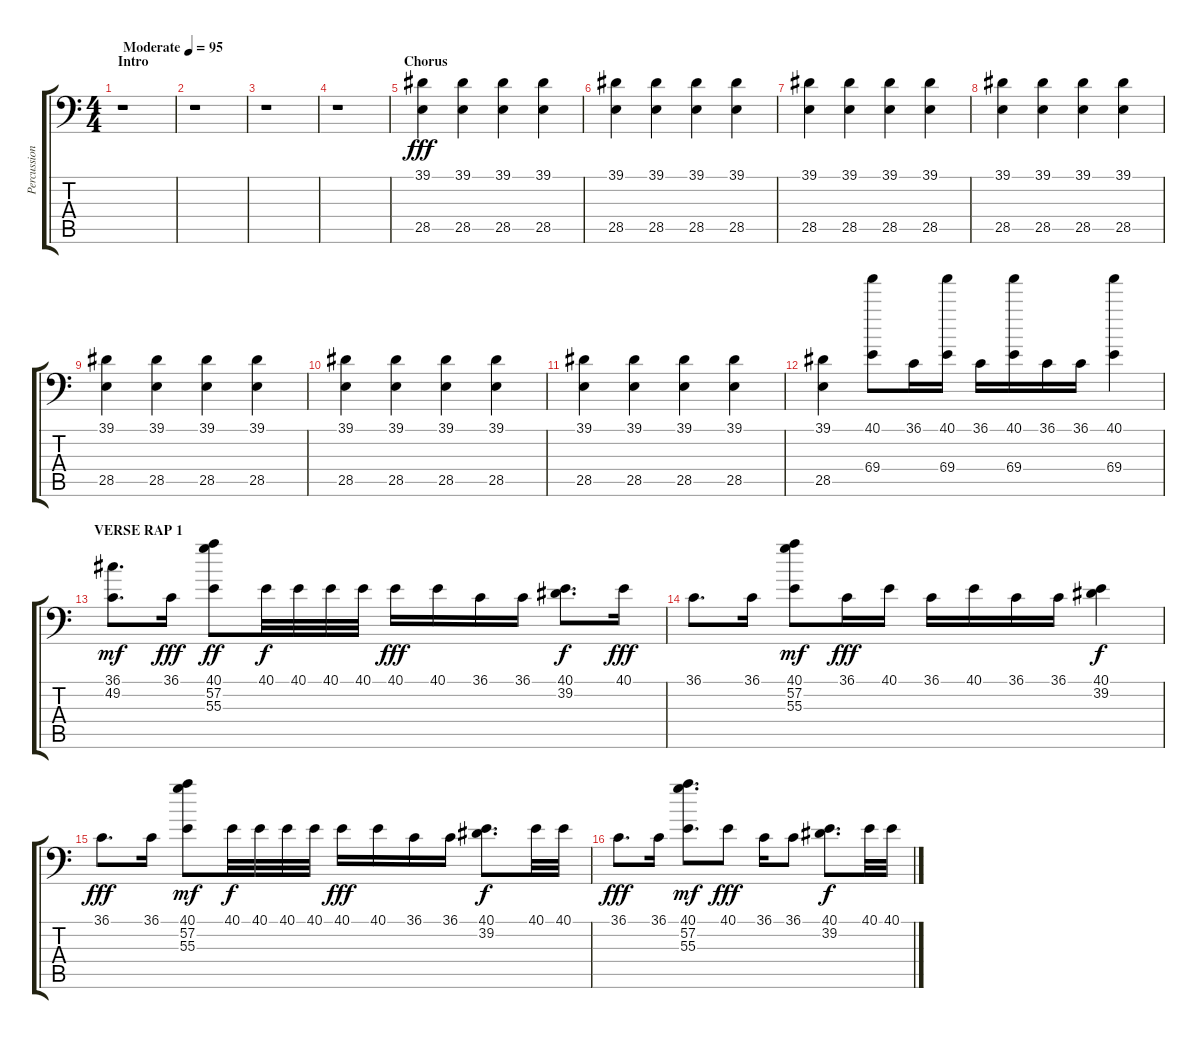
\track ("Percussion" "Percussion") {instrument acousticgrandpiano}
\staff {score tabs}
\tuning (C-1 C-1 C-1 C-1 C-1 C-1) {hide}
\ts (4 4)
\section ("" "Intro")
\tempo (95 "Moderate")
\clef f4
\ks c
r.1{dy fff instrument acousticgrandpiano} |
r.1 |
r.1 |
r.1 |
\section ("" "Chorus")
(39.1 28.5).4 (39.1 28.5).4 (39.1 28.5).4 (39.1 28.5).4 |
(39.1 28.5).4 (39.1 28.5).4 (39.1 28.5).4 (39.1 28.5).4 |
(39.1 28.5).4 (39.1 28.5).4 (39.1 28.5).4 (39.1 28.5).4 |
(39.1 28.5).4 (39.1 28.5).4 (39.1 28.5).4 (39.1 28.5).4 |
(39.1 28.5).4 (39.1 28.5).4 (39.1 28.5).4 (39.1 28.5).4 |
(39.1 28.5).4 (39.1 28.5).4 (39.1 28.5).4 (39.1 28.5).4 |
(39.1 28.5).4 (39.1 28.5).4 (39.1 28.5).4 (39.1 28.5).4 |
(39.1 28.5).4 (40.1 69.4).8 36.1.16 (40.1 69.4).16 36.1.16 (40.1 69.4).16 36.1.16 36.1.16 (40.1 69.4).4 |
\section ("" "VERSE RAP 1")
(36.1 49.2).8{d dy mf} 36.1.16{dy fff} (40.1 57.2 55.3).8{dy ff} 40.1.32{dy f} 40.1.32 40.1.32 40.1.32 40.1.16{dy fff} 40.1.16 36.1.16 36.1.16 (40.1 39.2).8{d dy f} 40.1.16{dy fff} |
36.1.8{d} 36.1.16 (40.1 57.2 55.3).8{dy mf} 36.1.16{dy fff} 40.1.16 36.1.16 40.1.16 36.1.16 36.1.16 (40.1 39.2).4{dy f} |
36.1.8{d dy fff} 36.1.16 (40.1 57.2 55.3).8{dy mf} 40.1.32{dy f} 40.1.32 40.1.32 40.1.32 40.1.16{dy fff} 40.1.16 36.1.16 36.1.16 (40.1 39.2).8{d dy f} 40.1.32 40.1.32 |
36.1.8{d dy fff} 36.1.16 (40.1 57.2 55.3).8{d dy mf} 40.1.8{dy fff} 36.1.16 36.1.8 (40.1 39.2).8{d dy f} 40.1.32 40.1.32
